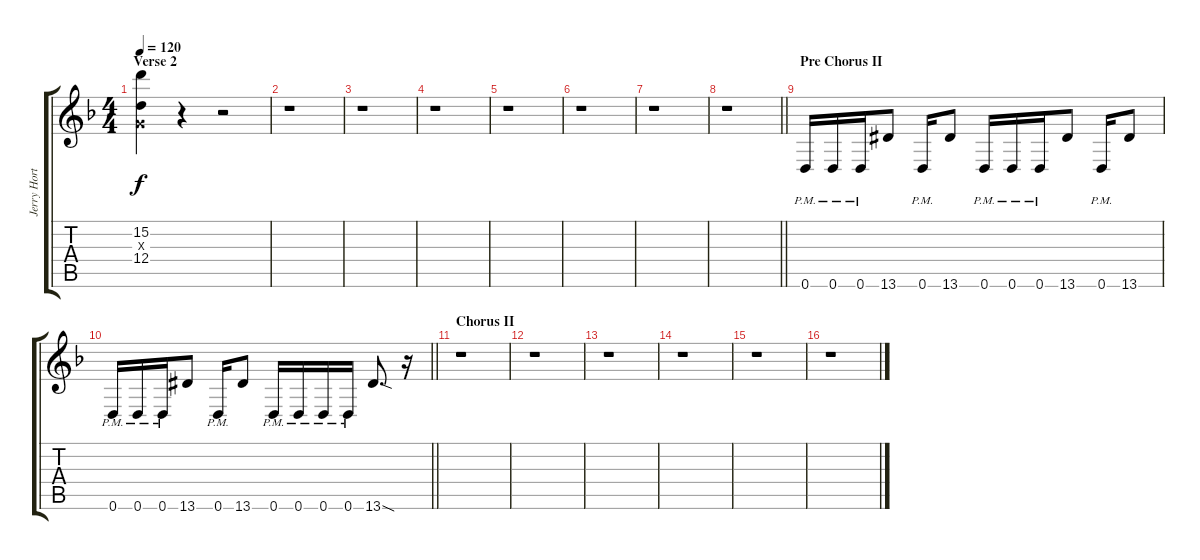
\track ("Jerry Horton (Lead Track)" "Jerry Hort") {instrument distortionguitar}
\staff {score tabs}
\tuning (E4 B3 G3 D3 A2 D2) {hide}
\ts (4 4)
\section ("" "Verse 2")
\tempo 120
\clef g2
\ks dminor
(15.2 0.3{x} 12.4).4{dy f} r.4 r.2 |
r.1 |
r.1 |
r.1 |
r.1 |
r.1 |
r.1 |
\barLineRight lightlight
r.1 |
\section ("" "Pre Chorus II")
0.6{pm}.16 0.6{pm}.16 0.6{pm}.16 13.6{acc #}.8 0.6{pm}.16 13.6{acc #}.8 0.6{pm}.16 0.6{pm}.16 0.6{pm}.16 13.6{acc #}.8 0.6{pm}.16 13.6{acc #}.8 |
\barLineRight lightlight
0.6{pm}.16 0.6{pm}.16 0.6{pm}.16 13.6{acc #}.8 0.6{pm}.16 13.6{acc #}.8 0.6{pm}.16 0.6{pm}.16 0.6{pm}.16 0.6{pm}.16 13.6{sod acc #}.8{d} r.16 |
\section ("" "Chorus II")
r.1 |
r.1 |
r.1 |
r.1 |
r.1 |
r.1
